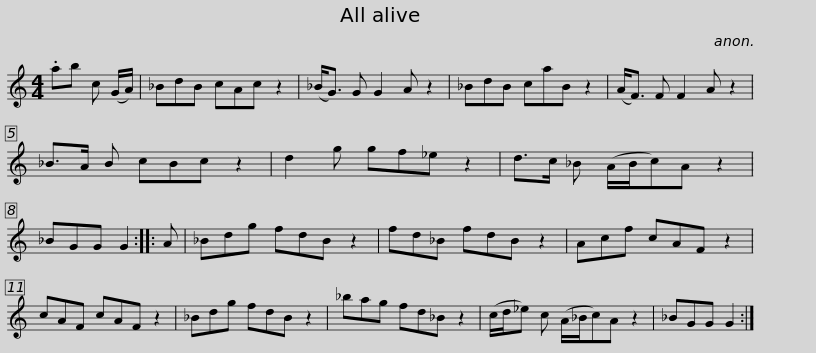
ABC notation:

X:1
L:1/8
M:4/4
I:linebreak $
K:C
V:1 treble
V:1
 .ab c (G/A/) | _BdB cAc z2 | (_B<G) G G2 A z2 | _BdB caB z2 | (A<F) F F2 A z2 | %5
 _B>A B cBc z2 |$ d2 g gf_e z2 | d>c _B (A/B/c)A z2 | _BGG G2 :: A | %10
 _Bdg fdB z2 | fd_B fdB z2 | Acf cAF z2 |$ cAF cAF z2 | _Bdg fdB z2 | %15
 _bag fd_B z2 | (c/d/_e) c (A/_B/c)A z2 | _BGG G2 :| %18
